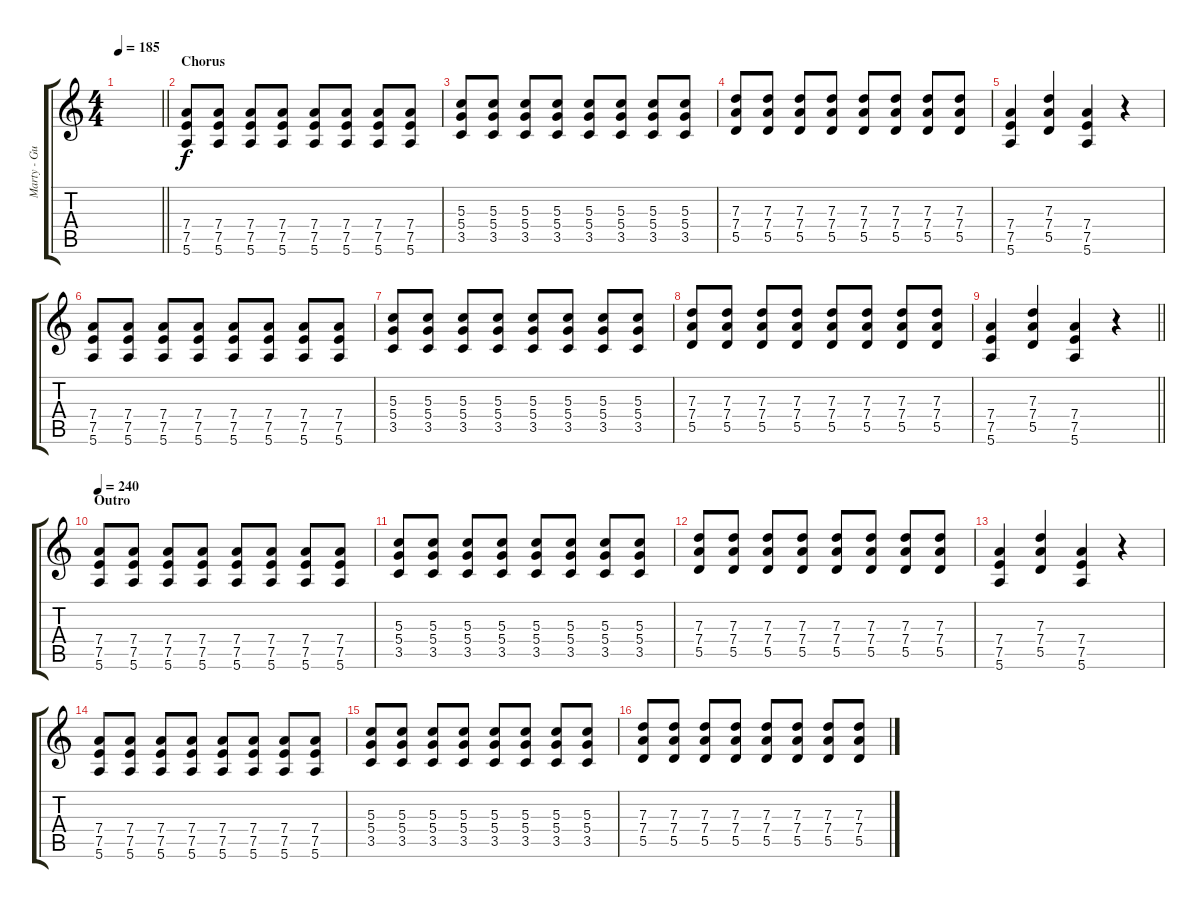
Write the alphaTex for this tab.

\track ("Marty - Guitar" "Marty - Gu") {instrument overdrivenguitar}
\staff {score tabs}
\tuning (E4 B3 G3 D3 A2 E2) {hide}
\ts (4 4)
\tempo 185
\clef g2
\barLineRight lightlight
\ks c
|
\section ("" "Chorus")
(7.4 7.5 5.6).8 (7.4 7.5 5.6).8 (7.4 7.5 5.6).8 (7.4 7.5 5.6).8 (7.4 7.5 5.6).8 (7.4 7.5 5.6).8 (7.4 7.5 5.6).8 (7.4 7.5 5.6).8 |
(5.3 5.4 3.5).8 (5.3 5.4 3.5).8 (5.3 5.4 3.5).8 (5.3 5.4 3.5).8 (5.3 5.4 3.5).8 (5.3 5.4 3.5).8 (5.3 5.4 3.5).8 (5.3 5.4 3.5).8 |
(7.3 7.4 5.5).8 (7.3 7.4 5.5).8 (7.3 7.4 5.5).8 (7.3 7.4 5.5).8 (7.3 7.4 5.5).8 (7.3 7.4 5.5).8 (7.3 7.4 5.5).8 (7.3 7.4 5.5).8 |
(7.4 7.5 5.6).4 (7.3 7.4 5.5).4 (7.4 7.5 5.6).4 r.4 |
(7.4 7.5 5.6).8 (7.4 7.5 5.6).8 (7.4 7.5 5.6).8 (7.4 7.5 5.6).8 (7.4 7.5 5.6).8 (7.4 7.5 5.6).8 (7.4 7.5 5.6).8 (7.4 7.5 5.6).8 |
(5.3 5.4 3.5).8 (5.3 5.4 3.5).8 (5.3 5.4 3.5).8 (5.3 5.4 3.5).8 (5.3 5.4 3.5).8 (5.3 5.4 3.5).8 (5.3 5.4 3.5).8 (5.3 5.4 3.5).8 |
(7.3 7.4 5.5).8 (7.3 7.4 5.5).8 (7.3 7.4 5.5).8 (7.3 7.4 5.5).8 (7.3 7.4 5.5).8 (7.3 7.4 5.5).8 (7.3 7.4 5.5).8 (7.3 7.4 5.5).8 |
\barLineRight lightlight
(7.4 7.5 5.6).4 (7.3 7.4 5.5).4 (7.4 7.5 5.6).4 r.4 |
\section ("" "Outro")
\tempo 240
(7.4 7.5 5.6).8 (7.4 7.5 5.6).8 (7.4 7.5 5.6).8 (7.4 7.5 5.6).8 (7.4 7.5 5.6).8 (7.4 7.5 5.6).8 (7.4 7.5 5.6).8 (7.4 7.5 5.6).8 |
(5.3 5.4 3.5).8 (5.3 5.4 3.5).8 (5.3 5.4 3.5).8 (5.3 5.4 3.5).8 (5.3 5.4 3.5).8 (5.3 5.4 3.5).8 (5.3 5.4 3.5).8 (5.3 5.4 3.5).8 |
(7.3 7.4 5.5).8 (7.3 7.4 5.5).8 (7.3 7.4 5.5).8 (7.3 7.4 5.5).8 (7.3 7.4 5.5).8 (7.3 7.4 5.5).8 (7.3 7.4 5.5).8 (7.3 7.4 5.5).8 |
(7.4 7.5 5.6).4 (7.3 7.4 5.5).4 (7.4 7.5 5.6).4 r.4 |
(7.4 7.5 5.6).8 (7.4 7.5 5.6).8 (7.4 7.5 5.6).8 (7.4 7.5 5.6).8 (7.4 7.5 5.6).8 (7.4 7.5 5.6).8 (7.4 7.5 5.6).8 (7.4 7.5 5.6).8 |
(5.3 5.4 3.5).8 (5.3 5.4 3.5).8 (5.3 5.4 3.5).8 (5.3 5.4 3.5).8 (5.3 5.4 3.5).8 (5.3 5.4 3.5).8 (5.3 5.4 3.5).8 (5.3 5.4 3.5).8 |
(7.3 7.4 5.5).8 (7.3 7.4 5.5).8 (7.3 7.4 5.5).8 (7.3 7.4 5.5).8 (7.3 7.4 5.5).8 (7.3 7.4 5.5).8 (7.3 7.4 5.5).8 (7.3 7.4 5.5).8
